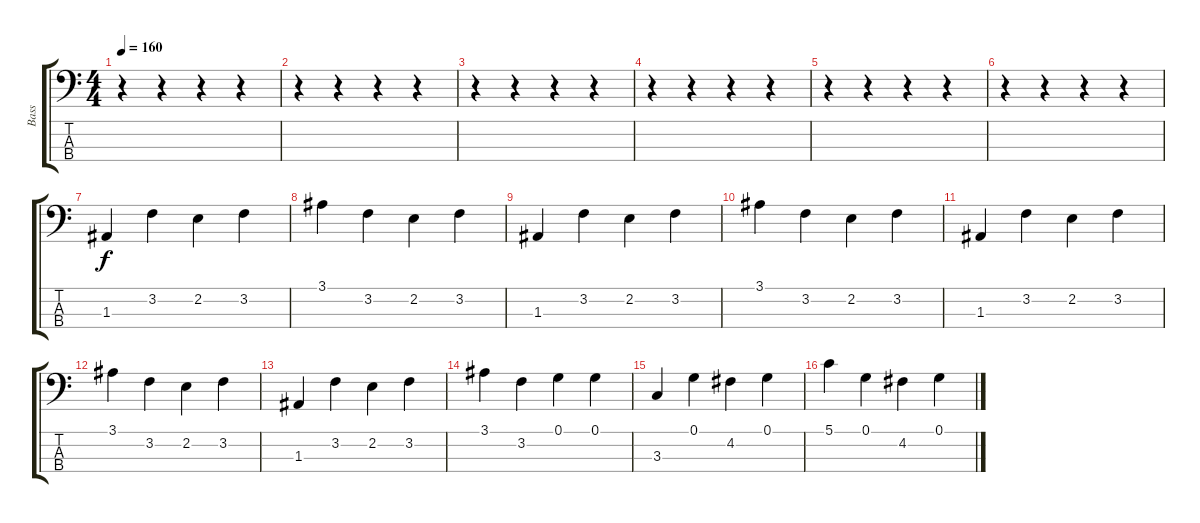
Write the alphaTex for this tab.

\track ("Bass" "Bass") {instrument electricbasspick}
\staff {score tabs}
\tuning (G2 D2 A1 E1) {hide}
\ts (4 4)
\tempo 160
\clef f4
\ks c
r.4{dy f} r.4 r.4 r.4 |
r.4 r.4 r.4 r.4 |
r.4 r.4 r.4 r.4 |
r.4 r.4 r.4 r.4 |
r.4 r.4 r.4 r.4 |
r.4 r.4 r.4 r.4 |
1.3.4 3.2.4 2.2.4 3.2.4 |
3.1.4 3.2.4 2.2.4 3.2.4 |
1.3.4 3.2.4 2.2.4 3.2.4 |
3.1.4 3.2.4 2.2.4 3.2.4 |
1.3.4 3.2.4 2.2.4 3.2.4 |
3.1.4 3.2.4 2.2.4 3.2.4 |
1.3.4 3.2.4 2.2.4 3.2.4 |
3.1.4 3.2.4 0.1.4 0.1.4 |
3.3.4 0.1.4 4.2.4 0.1.4 |
5.1.4 0.1.4 4.2.4 0.1.4
